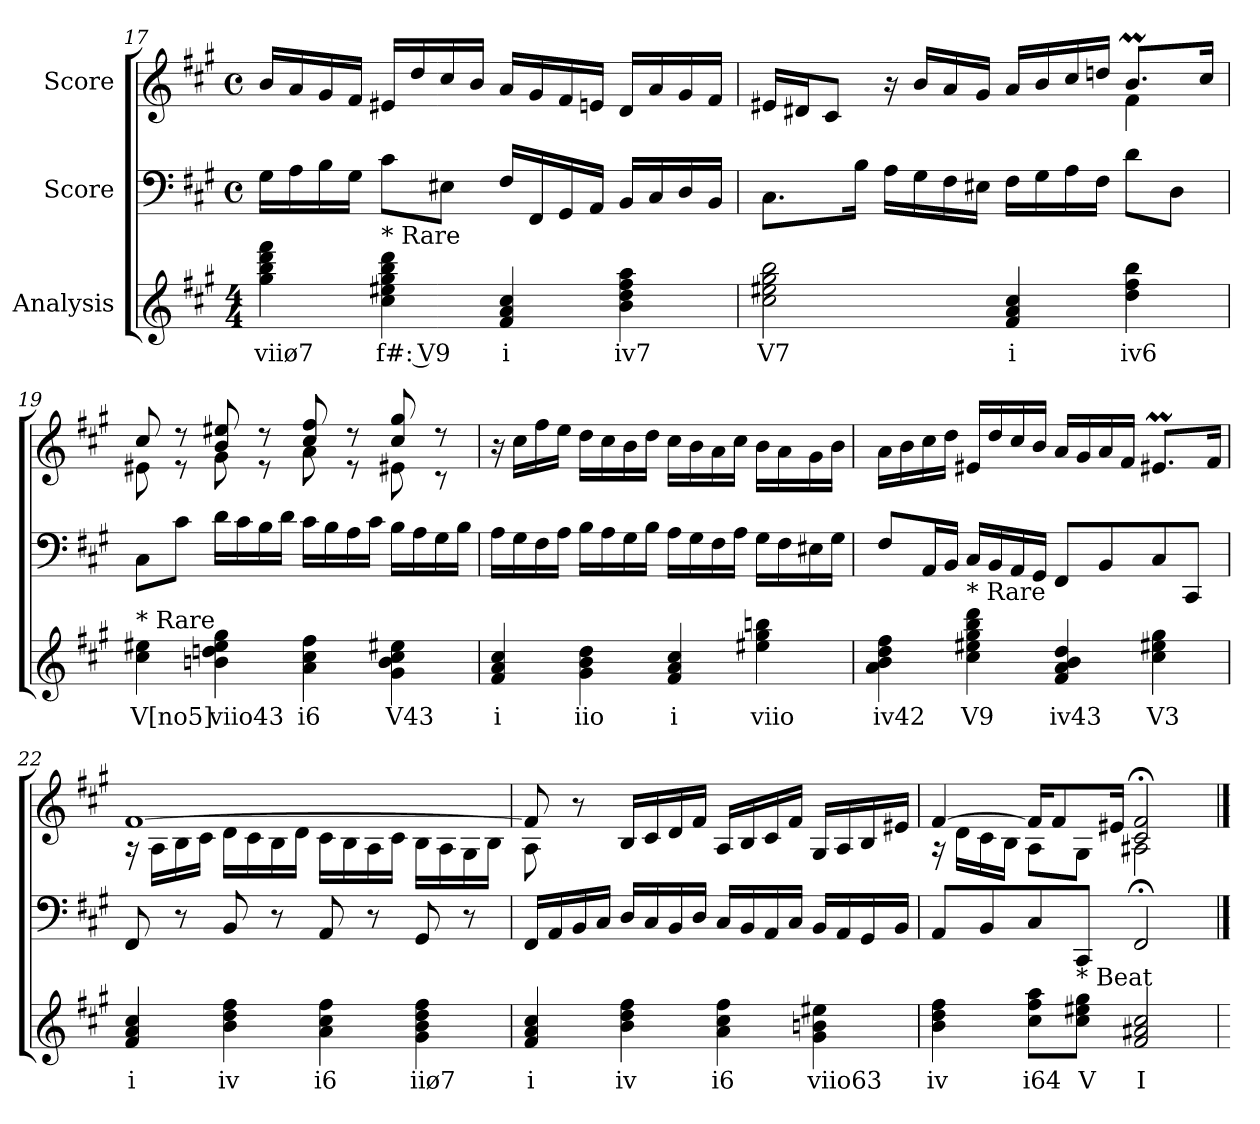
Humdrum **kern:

**kern	**text	**kern	**kern
*part3	*part3	*part2	*part1
*staff3	*staff3	*staff2	*staff1
*I"Analysis	*	*I"Score	*I"Score
!!LO:LB:g=z
*	*	*clefF4	*clefG2
*k[f#c#g#]	*	*k[f#c#g#]	*k[f#c#g#]
*M4/4	*	*M4/4	*M4/4
*	*	*met(c)	*met(c)
=17	=17	=17	=17
4gg# 4bb 4ddd 4fff#	viiø7	16G#\LL	16b/LL
.	.	16A\	16a/
.	.	16B\	16g#/
.	.	16G#\JJ	16f#/JJ
!LO:TX:t=* Rare	!	!	!
4cc# 4ee#X 4gg# 4bb 4ddd	f#: V9	8c#\L	16e#X/LL
.	.	.	16dd/
.	.	8E#X\J	16cc#/
.	.	.	16b/JJ
4f# 4a 4cc#	i	16F#/LL	16a/LL
.	.	16FF#/	16g#/
.	.	16GG#/	16f#/
.	.	16AA/JJ	16en/JJ
4b 4dd 4ff# 4aa	iv7	16BB/LL	16d/LL
.	.	16C#/	16a/
.	.	16D/	16g#/
.	.	16BB/JJ	16f#/JJ
=18	=18	=18	=18
*	*	*	*^
2cc# 2ee#X 2gg# 2bb	V7	8.C#\L	16e#X/LL	2.ryy
.	.	.	16d#X/J	.
.	.	.	8c#/J	.
.	.	16B\Jk	.	.
.	.	16A\LL	16r	.
.	.	16G#\	16b/LL	.
.	.	16F#\	16a/	.
.	.	16E#X\JJ	16g#/JJ	.
4f# 4a 4cc#	i	16F#\LL	16a/LL	.
.	.	16G#\	16b/	.
.	.	16A\	16cc#/	.
.	.	16F#\JJ	16ddn/JJ	.
4dd 4ff# 4bb	iv6	8d\L	8.bM/L	4f#\
.	.	8D\J	.	.
.	.	.	16cc#/Jk	.
!!LO:LB:g=z	!!
=19	=19	=19	=19	=19
!LO:TX:t=* Rare	!	!	!	!
4cc# 4ee#X	V[no5]	8C#\L	8cc#/	8e#X\
.	.	8c#\J	8r	8r
4bn 4ddn 4ee# 4gg#	viio43	16d\LL	8b/ 8ee#X/	8g#\
.	.	16c#\	.	.
.	.	16B\	8r	8r
.	.	16d\JJ	.	.
4a 4cc# 4ff#	i6	16c#\LL	8cc#/ 8ff#/	8a\
.	.	16B\	.	.
.	.	16A\	8r	8r
.	.	16c#\JJ	.	.
4g# 4b 4cc# 4ee#X	V43	16B\LL	8cc#/ 8gg#/	8e#X\
.	.	16A\	.	.
.	.	16G#\	8r	8r
.	.	16B\JJ	.	.
*	*	*	*v	*v
=20	=20	=20	=20
4f# 4a 4cc#	i	16A\LL	16r
.	.	16G#\	16cc#\LL
.	.	16F#\	16ff#\
.	.	16A\JJ	16ee\JJ
4g# 4b 4dd	iio	16B\LL	16dd\LL
.	.	16A\	16cc#\
.	.	16G#\	16b\
.	.	16B\JJ	16dd\JJ
4f# 4a 4cc#	i	16A\LL	16cc#\LL
.	.	16G#\	16b\
.	.	16F#\	16a\
.	.	16A\JJ	16cc#\JJ
4ee#X 4gg# 4bbn	viio	16G#\LL	16b\LL
.	.	16F#\	16a\
.	.	16E#X\	16g#\
.	.	16G#\JJ	16b\JJ
!!LO:LB:g=z
=21	=21	=21	=21
4a 4b 4dd 4ff#	iv42	8F#/L	16a\LL
.	.	.	16b\
.	.	16AA/L	16cc#\
.	.	16BB/JJ	16dd\JJ
!LO:TX:t=* Rare	!	!	!
4cc# 4ee#X 4gg# 4bb 4ddd	V9	16C#/LL	16e#X/LL
.	.	16BB/	16dd/
.	.	16AA/	16cc#/
.	.	16GG#/JJ	16b/JJ
4f# 4a 4b 4dd	iv43	8FF#/L	16a/LL
.	.	.	16g#/
.	.	8BB/	16a/
.	.	.	16f#/JJ
4cc# 4ee#X 4gg#	V3	8C#/	8.e#Xm/L
.	.	8CC#/J	.
.	.	.	16f#/Jk
=22	=22	=22	=22
*	*	*	*^
4f# 4a 4cc#	i	8FF#/	[1f#	16r
.	.	.	.	16A\LL
.	.	8r	.	16B\
.	.	.	.	16c#\JJ
4b 4dd 4ff#	iv	8BB/	.	16d\LL
.	.	.	.	16c#\
.	.	8r	.	16B\
.	.	.	.	16d\JJ
4a 4cc# 4ff#	i6	8AA/	.	16c#\LL
.	.	.	.	16B\
.	.	8r	.	16A\
.	.	.	.	16c#\JJ
4g# 4b 4dd 4ff#	iiø7	8GG#/	.	16B\LL
.	.	.	.	16A\
.	.	8r	.	16G#\
.	.	.	.	16B\JJ
!!LO:PB:g=z	!!
=23	=23	=23	=23	=23
*	*	*^	*	*
4f# 4a 4cc#	i	4ryy	16FF#/LL	8f#/]	8A\
.	.	.	16AA/	.	.
.	.	.	16BB/	8r	8ryy
.	.	.	16C#/JJ	.	.
4b 4dd 4ff#	iv	2.ryy	16D/LL	16B/LL	2.ryy
.	.	.	16C#/	16c#/	.
.	.	.	16BB/	16d/	.
.	.	.	16D/JJ	16f#/JJ	.
4a 4cc# 4ff#	i6	.	16C#/LL	16A/LL	.
.	.	.	16BB/	16B/	.
.	.	.	16AA/	16c#/	.
.	.	.	16C#/JJ	16f#/JJ	.
4g# 4bn 4ee#X	viio63	.	16BB/LL	16G#/LL	.
.	.	.	16AA/	16A/	.
.	.	.	16GG#/	16B/	.
.	.	.	16BB/JJ	16e#X/JJ	.
*	*	*v	*v	*	*
=24	=24	=24	=24	=24
4b 4dd 4ff#	iv	8AA/L	[4f#/	16r
.	.	.	.	16d\LL
.	.	8BB/	.	16c#\
.	.	.	.	16B\JJ
8cc# 8ff# 8aaL	i64	8C#/	16f#/KL]	8A\L
.	.	.	8f#/	.
!LO:TX:t=* Beat	!	!	!	!
8cc# 8ee#X 8gg#J	V	8CC#/J	.	8G#\J
.	.	.	16e#X/Jk	.
2f# 2a#X 2cc#	I	2FF#;/	2c#/;< 2f#/;<	2A#X\
*	*	*	*v	*v
=	==	==	==
*-	*-	*-	*-
